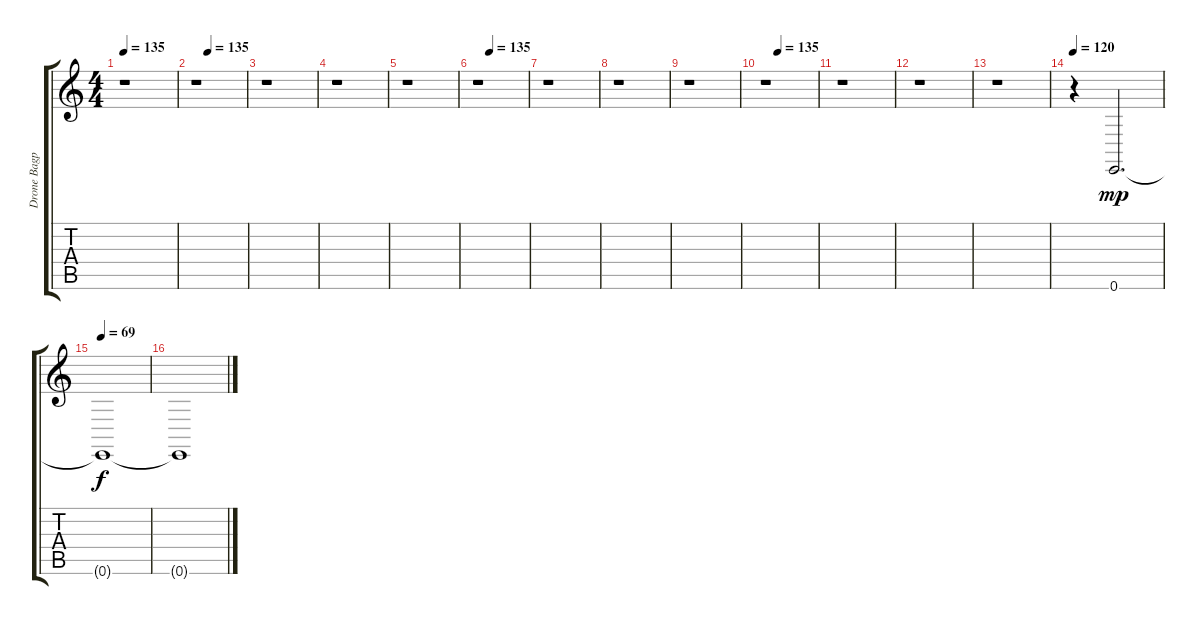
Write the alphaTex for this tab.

\track ("Drone Bagpipe" "Drone Bagp") {instrument bagpipe}
\staff {score tabs}
\tuning (E4 B3 G3 D3 A2 E2) {hide}
\ts (4 4)
\tempo 135
\clef g2
\ks c
r.1{dy f} |
\tempo (135 0.25)
r.1 |
r.1 |
r.1 |
r.1 |
\tempo (135 0.25)
r.1 |
r.1 |
r.1 |
r.1 |
\tempo (135 0.25)
r.1 |
r.1 |
r.1 |
r.1 |
\tempo 120
r.4 0.6.2{d dy mp volume 5} |
\tempo 69
0.6{t}.1{dy f} |
0.6{t}.1
